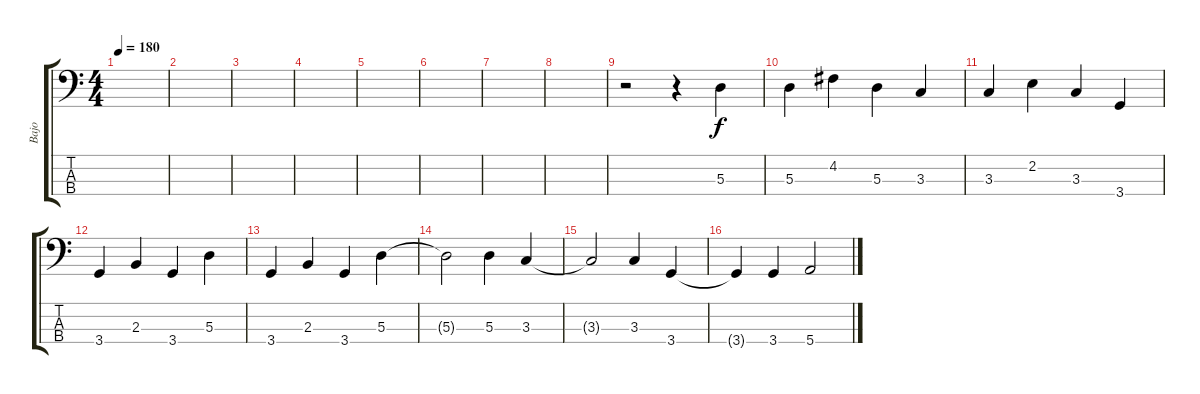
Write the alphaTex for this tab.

\track ("Bajo" "Bajo") {instrument electricbassfinger}
\staff {score tabs}
\tuning (G2 D2 A1 E1) {hide}
\ts (4 4)
\tempo 180
\clef f4
\ks c
|
|
|
|
|
|
|
|
r.2 r.4 5.3.4 |
5.3.4 4.2.4 5.3.4 3.3.4 |
3.3.4 2.2.4 3.3.4 3.4.4 |
3.4.4 2.3.4 3.4.4 5.3.4 |
3.4.4 2.3.4 3.4.4 5.3.4 |
5.3{t}.2 5.3.4 3.3.4 |
3.3{t}.2 3.3.4 3.4.4 |
3.4{t}.4 3.4.4 5.4.2
